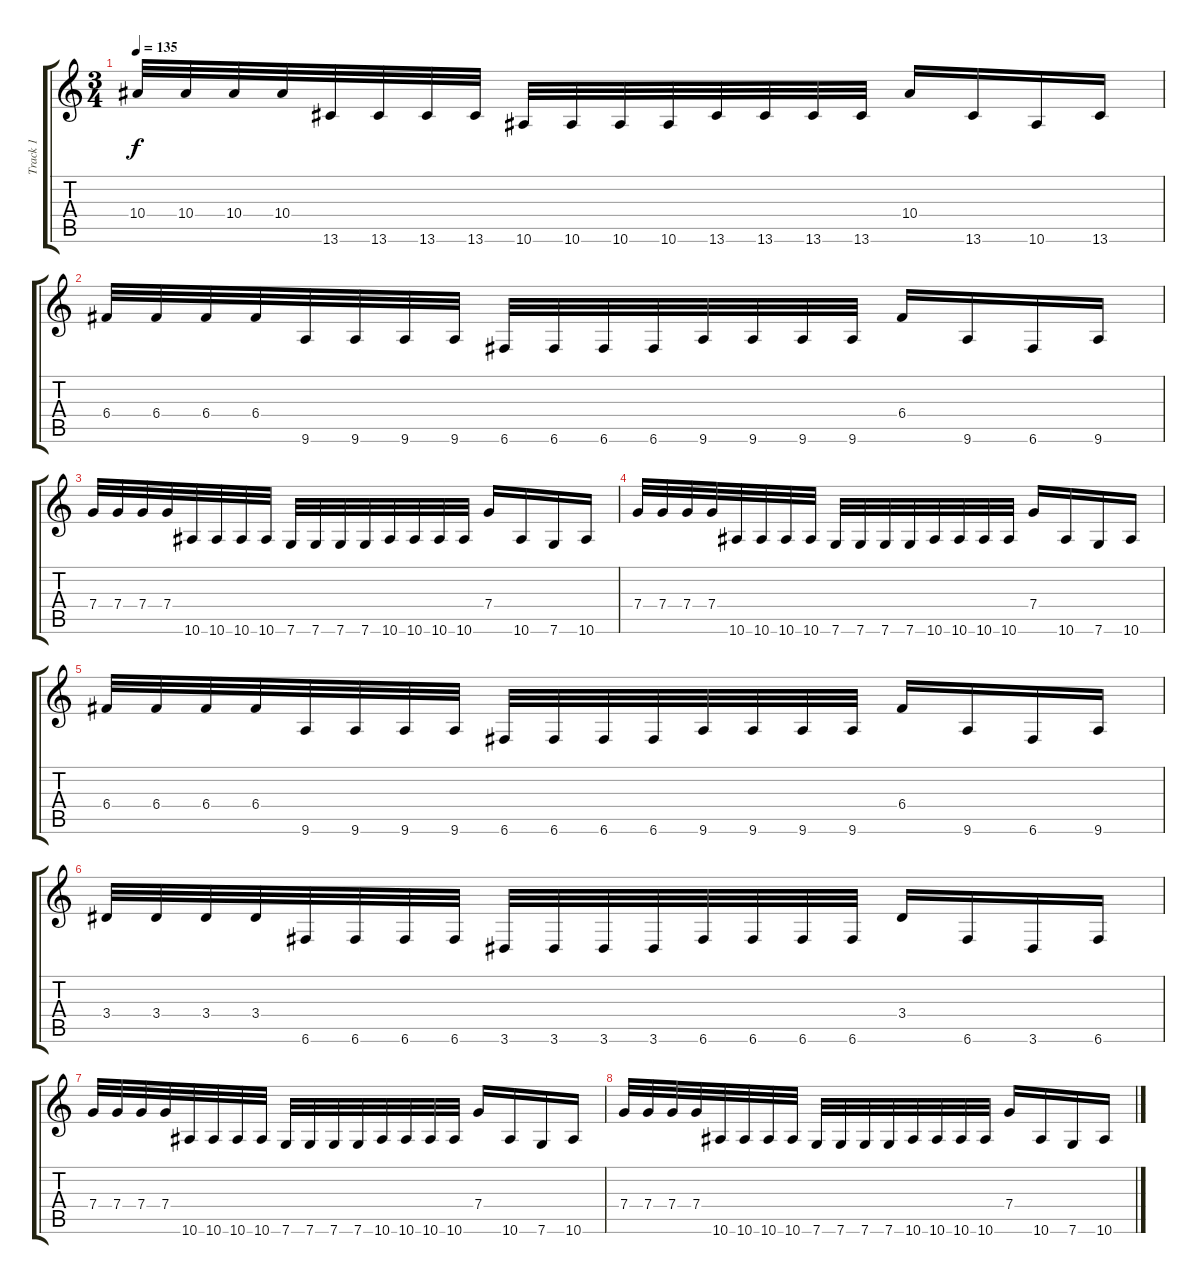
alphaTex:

\track ("Track 1" "Track 1") {instrument distortionguitar}
\staff {score tabs}
\tuning (D4 A3 F3 C3 G2 C2) {hide}
\ts (3 4)
\tempo 135
\clef g2
\ks c
10.4.32{dy f} 10.4.32 10.4.32 10.4.32 13.6.32 13.6.32 13.6.32 13.6.32 10.6.32 10.6.32 10.6.32 10.6.32 13.6.32 13.6.32 13.6.32 13.6.32 10.4.16 13.6.16 10.6.16 13.6.16 |
6.4.32 6.4.32 6.4.32 6.4.32 9.6.32 9.6.32 9.6.32 9.6.32 6.6.32 6.6.32 6.6.32 6.6.32 9.6.32 9.6.32 9.6.32 9.6.32 6.4.16 9.6.16 6.6.16 9.6.16 |
7.4.32 7.4.32 7.4.32 7.4.32 10.6.32 10.6.32 10.6.32 10.6.32 7.6.32 7.6.32 7.6.32 7.6.32 10.6.32 10.6.32 10.6.32 10.6.32 7.4.16 10.6.16 7.6.16 10.6.16 |
7.4.32 7.4.32 7.4.32 7.4.32 10.6.32 10.6.32 10.6.32 10.6.32 7.6.32 7.6.32 7.6.32 7.6.32 10.6.32 10.6.32 10.6.32 10.6.32 7.4.16 10.6.16 7.6.16 10.6.16 |
6.4.32 6.4.32 6.4.32 6.4.32 9.6.32 9.6.32 9.6.32 9.6.32 6.6.32 6.6.32 6.6.32 6.6.32 9.6.32 9.6.32 9.6.32 9.6.32 6.4.16 9.6.16 6.6.16 9.6.16 |
3.4.32 3.4.32 3.4.32 3.4.32 6.6.32 6.6.32 6.6.32 6.6.32 3.6.32 3.6.32 3.6.32 3.6.32 6.6.32 6.6.32 6.6.32 6.6.32 3.4.16 6.6.16 3.6.16 6.6.16 |
7.4.32 7.4.32 7.4.32 7.4.32 10.6.32 10.6.32 10.6.32 10.6.32 7.6.32 7.6.32 7.6.32 7.6.32 10.6.32 10.6.32 10.6.32 10.6.32 7.4.16 10.6.16 7.6.16 10.6.16 |
7.4.32 7.4.32 7.4.32 7.4.32 10.6.32 10.6.32 10.6.32 10.6.32 7.6.32 7.6.32 7.6.32 7.6.32 10.6.32 10.6.32 10.6.32 10.6.32 7.4.16 10.6.16 7.6.16 10.6.16
